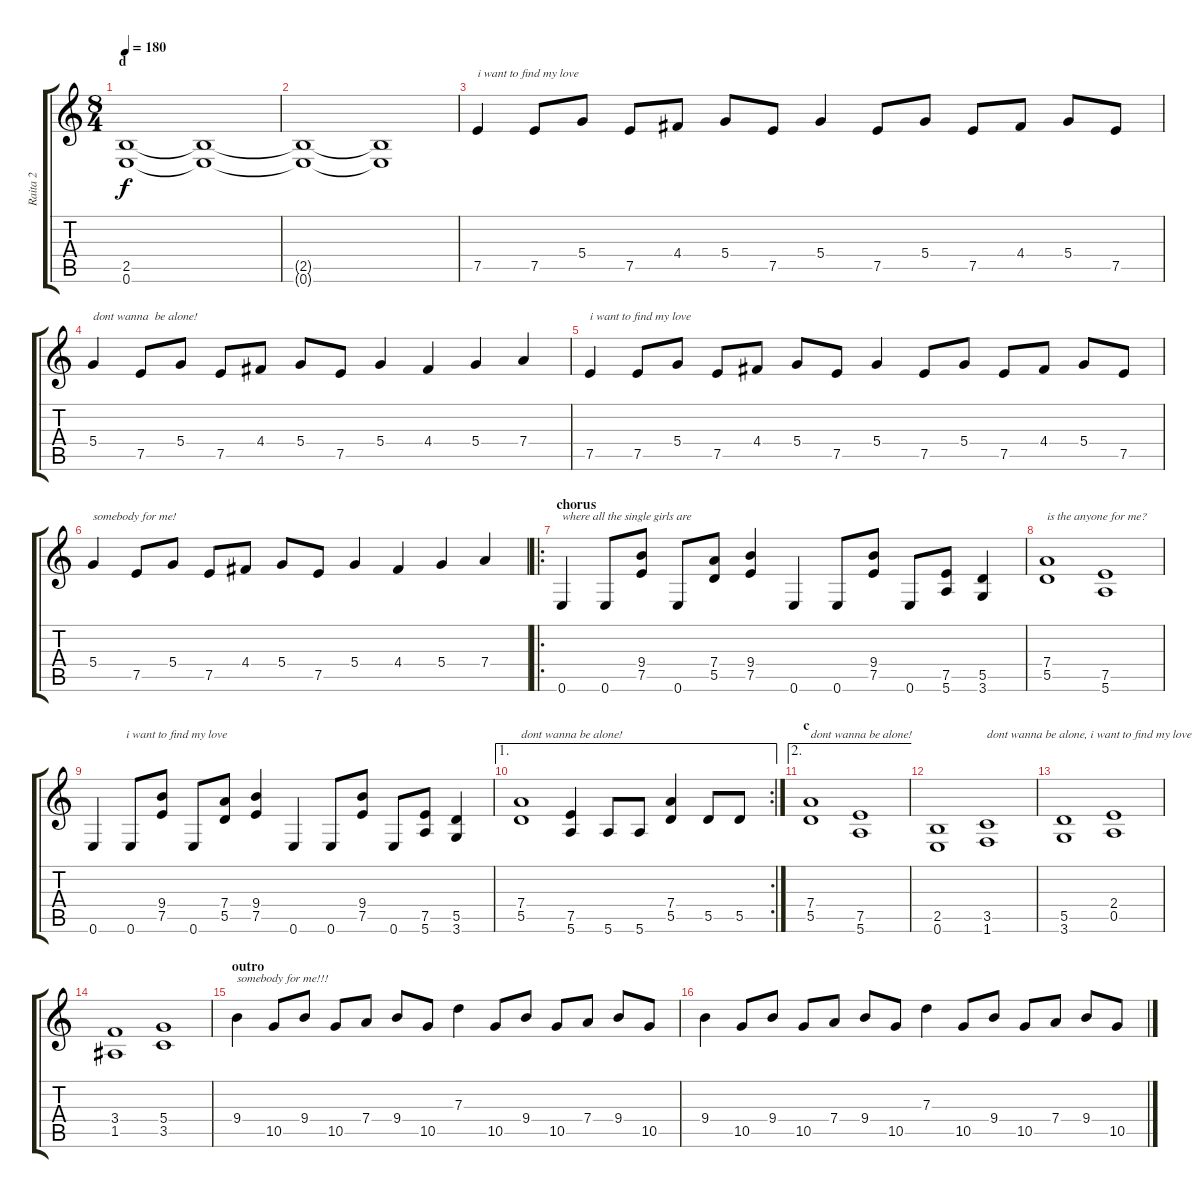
\track ("Raita 2" "Raita 2") {instrument overdrivenguitar}
\staff {score tabs}
\tuning (E4 B3 G3 D3 A2 E2) {hide}
\ts (8 4)
\section ("" "d")
\tempo 180
\clef g2
\ks c
(2.5 0.6).1{dy f} (2.5{t} 0.6{t}).1 |
(2.5{t} 0.6{t}).1 (2.5{t} 0.6{t}).1 |
7.5.4{txt "i want to find my love"} 7.5.8 5.4.8 7.5.8 4.4.8 5.4.8 7.5.8 5.4.4 7.5.8 5.4.8 7.5.8 4.4.8 5.4.8 7.5.8 |
5.4.4{txt "dont wanna  be alone!"} 7.5.8 5.4.8 7.5.8 4.4.8 5.4.8 7.5.8 5.4.4 4.4.4 5.4.4 7.4.4 |
7.5.4{txt "i want to find my love"} 7.5.8 5.4.8 7.5.8 4.4.8 5.4.8 7.5.8 5.4.4 7.5.8 5.4.8 7.5.8 4.4.8 5.4.8 7.5.8 |
5.4.4{txt "somebody for me!"} 7.5.8 5.4.8 7.5.8 4.4.8 5.4.8 7.5.8 5.4.4 4.4.4 5.4.4 7.4.4 |
\ro
\section ("" "chorus")
0.6.4{txt "where all the single girls are "} 0.6.8 (9.4 7.5).8 0.6.8 (7.4 5.5).8 (9.4 7.5).4 0.6.4 0.6.8 (9.4 7.5).8 0.6.8 (7.5 5.6).8 (5.5 3.6).4 |
(7.4 5.5).1{txt "is the anyone for me?"} (7.5 5.6).1 |
0.6.4{txt "           i want to find my love"} 0.6.8 (9.4 7.5).8 0.6.8 (7.4 5.5).8 (9.4 7.5).4 0.6.4 0.6.8 (9.4 7.5).8 0.6.8 (7.5 5.6).8 (5.5 3.6).4 |
\ae 1
\rc 2
(7.4 5.5).1{txt "dont wanna be alone!"} (7.5 5.6).4 5.6.8 5.6.8 (7.4 5.5).4 5.5.8 5.5.8 |
\ae 2
\section ("" "c")
(7.4 5.5).1{txt "dont wanna be alone!"} (7.5 5.6).1 |
(2.5 0.6).1 (3.5 1.6).1{txt "dont wanna be alone, i want to find my love"} |
(5.5 3.6).1 (2.4 0.5).1 |
(3.4 1.5).1 (5.4 3.5).1 |
\section ("" "outro")
9.4.4{txt "somebody for me!!!"} 10.5.8 9.4.8 10.5.8 7.4.8 9.4.8 10.5.8 7.3.4 10.5.8 9.4.8 10.5.8 7.4.8 9.4.8 10.5.8 |
9.4.4 10.5.8 9.4.8 10.5.8 7.4.8 9.4.8 10.5.8 7.3.4 10.5.8 9.4.8 10.5.8 7.4.8 9.4.8 10.5.8
